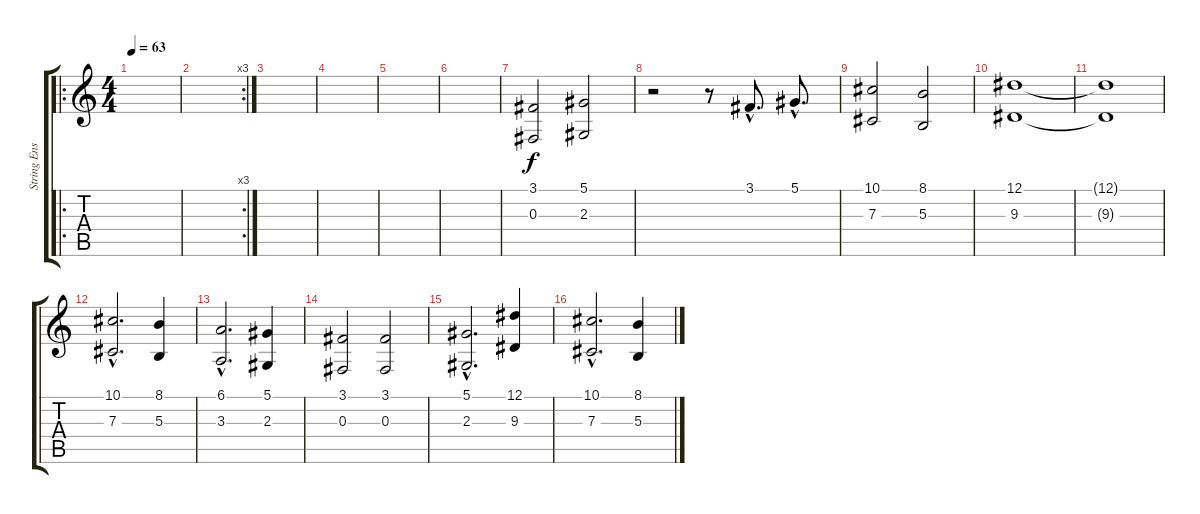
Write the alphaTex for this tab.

\track ("String Ensemble" "String Ens") {instrument stringensemble1}
\staff {score tabs}
\tuning (Eb4 Bb3 Gb3 Db3 Ab2 Eb2) {hide}
\ro
\ts (4 4)
\tempo 63
\clef g2
\ks c
|
\rc 3
|
|
|
|
|
(3.1 0.3).2 (5.1 2.3).2 |
r.2 r.8 3.1{hac}.8{d} 5.1{hac}.8{d} |
(10.1 7.3).2 (8.1 5.3).2 |
(12.1 9.3).1 |
(12.1{t} 9.3{t}).1 |
(10.1{hac} 7.3{hac}).2{d} (8.1 5.3).4 |
(6.1{hac} 3.3{hac}).2{d} (5.1 2.3).4 |
(3.1 0.3).2 (3.1 0.3).2 |
(5.1{hac} 2.3{hac}).2{d} (12.1 9.3).4 |
(10.1{hac} 7.3{hac}).2{d} (8.1 5.3).4
